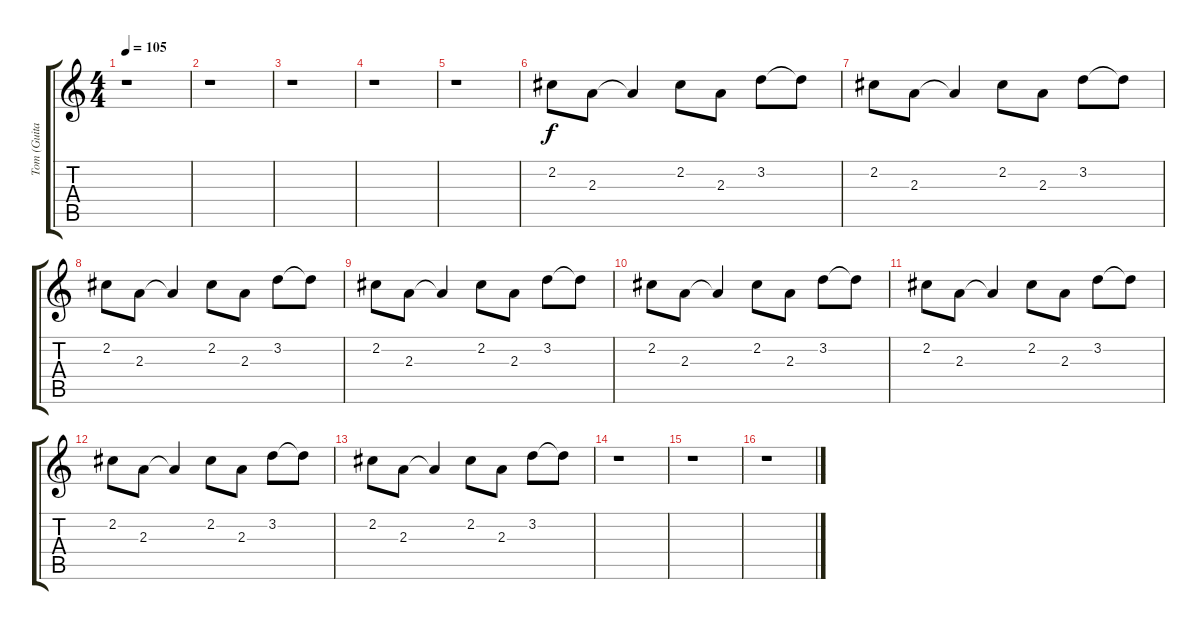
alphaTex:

\track ("Tom (Guitar 3)" "Tom (Guita") {instrument electricguitarclean}
\staff {score tabs}
\tuning (E4 B3 G3 D3 A2 E2) {hide}
\ts (4 4)
\tempo 105
\clef g2
\ks c
r.1{dy f} |
r.1 |
r.1 |
r.1 |
r.1 |
2.2.8 2.3.8 2.3{t}.4 2.2.8 2.3.8 3.2.8 3.2{t}.8 |
2.2.8 2.3.8 2.3{t}.4 2.2.8 2.3.8 3.2.8 3.2{t}.8 |
2.2.8 2.3.8 2.3{t}.4 2.2.8 2.3.8 3.2.8 3.2{t}.8 |
2.2.8 2.3.8 2.3{t}.4 2.2.8 2.3.8 3.2.8 3.2{t}.8 |
2.2.8 2.3.8 2.3{t}.4 2.2.8 2.3.8 3.2.8 3.2{t}.8 |
2.2.8 2.3.8 2.3{t}.4 2.2.8 2.3.8 3.2.8 3.2{t}.8 |
2.2.8 2.3.8 2.3{t}.4 2.2.8 2.3.8 3.2.8 3.2{t}.8 |
2.2.8 2.3.8 2.3{t}.4 2.2.8 2.3.8 3.2.8 3.2{t}.8 |
r.1 |
r.1 |
r.1
